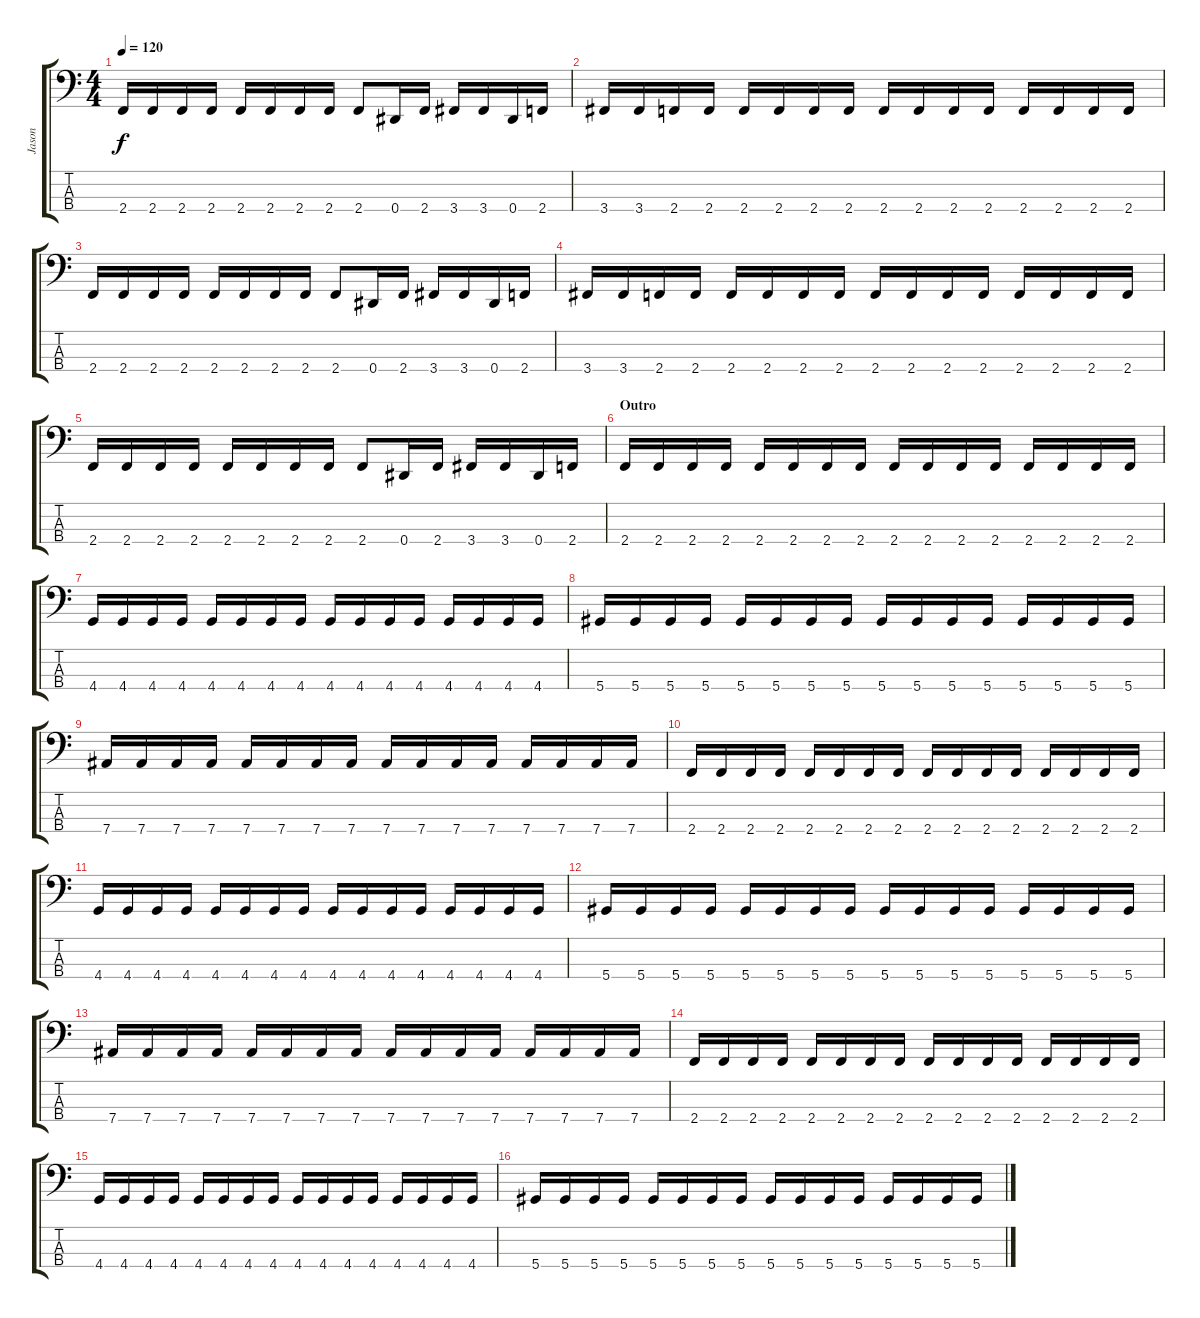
\track ("Jason" "Jason") {instrument electricbasspick}
\staff {score tabs}
\tuning (Gb2 Db2 Ab1 Eb1) {hide}
\ts (4 4)
\tempo 120
\clef f4
\ks c
2.4.16{dy f} 2.4.16 2.4.16 2.4.16 2.4.16 2.4.16 2.4.16 2.4.16 2.4.8 0.4.16 2.4.16 3.4.16 3.4.16 0.4.16 2.4.16 |
3.4.16 3.4.16 2.4.16 2.4.16 2.4.16 2.4.16 2.4.16 2.4.16 2.4.16 2.4.16 2.4.16 2.4.16 2.4.16 2.4.16 2.4.16 2.4.16 |
2.4.16 2.4.16 2.4.16 2.4.16 2.4.16 2.4.16 2.4.16 2.4.16 2.4.8 0.4.16 2.4.16 3.4.16 3.4.16 0.4.16 2.4.16 |
3.4.16 3.4.16 2.4.16 2.4.16 2.4.16 2.4.16 2.4.16 2.4.16 2.4.16 2.4.16 2.4.16 2.4.16 2.4.16 2.4.16 2.4.16 2.4.16 |
2.4.16 2.4.16 2.4.16 2.4.16 2.4.16 2.4.16 2.4.16 2.4.16 2.4.8 0.4.16 2.4.16 3.4.16 3.4.16 0.4.16 2.4.16 |
\section ("" "Outro")
2.4.16 2.4.16 2.4.16 2.4.16 2.4.16 2.4.16 2.4.16 2.4.16 2.4.16 2.4.16 2.4.16 2.4.16 2.4.16 2.4.16 2.4.16 2.4.16 |
4.4.16 4.4.16 4.4.16 4.4.16 4.4.16 4.4.16 4.4.16 4.4.16 4.4.16 4.4.16 4.4.16 4.4.16 4.4.16 4.4.16 4.4.16 4.4.16 |
5.4.16 5.4.16 5.4.16 5.4.16 5.4.16 5.4.16 5.4.16 5.4.16 5.4.16 5.4.16 5.4.16 5.4.16 5.4.16 5.4.16 5.4.16 5.4.16 |
7.4.16 7.4.16 7.4.16 7.4.16 7.4.16 7.4.16 7.4.16 7.4.16 7.4.16 7.4.16 7.4.16 7.4.16 7.4.16 7.4.16 7.4.16 7.4.16 |
2.4.16 2.4.16 2.4.16 2.4.16 2.4.16 2.4.16 2.4.16 2.4.16 2.4.16 2.4.16 2.4.16 2.4.16 2.4.16 2.4.16 2.4.16 2.4.16 |
4.4.16 4.4.16 4.4.16 4.4.16 4.4.16 4.4.16 4.4.16 4.4.16 4.4.16 4.4.16 4.4.16 4.4.16 4.4.16 4.4.16 4.4.16 4.4.16 |
5.4.16 5.4.16 5.4.16 5.4.16 5.4.16 5.4.16 5.4.16 5.4.16 5.4.16 5.4.16 5.4.16 5.4.16 5.4.16 5.4.16 5.4.16 5.4.16 |
7.4.16 7.4.16 7.4.16 7.4.16 7.4.16 7.4.16 7.4.16 7.4.16 7.4.16 7.4.16 7.4.16 7.4.16 7.4.16 7.4.16 7.4.16 7.4.16 |
2.4.16 2.4.16 2.4.16 2.4.16 2.4.16 2.4.16 2.4.16 2.4.16 2.4.16 2.4.16 2.4.16 2.4.16 2.4.16 2.4.16 2.4.16 2.4.16 |
4.4.16 4.4.16 4.4.16 4.4.16 4.4.16 4.4.16 4.4.16 4.4.16 4.4.16 4.4.16 4.4.16 4.4.16 4.4.16 4.4.16 4.4.16 4.4.16 |
5.4.16 5.4.16 5.4.16 5.4.16 5.4.16 5.4.16 5.4.16 5.4.16 5.4.16 5.4.16 5.4.16 5.4.16 5.4.16 5.4.16 5.4.16 5.4.16
